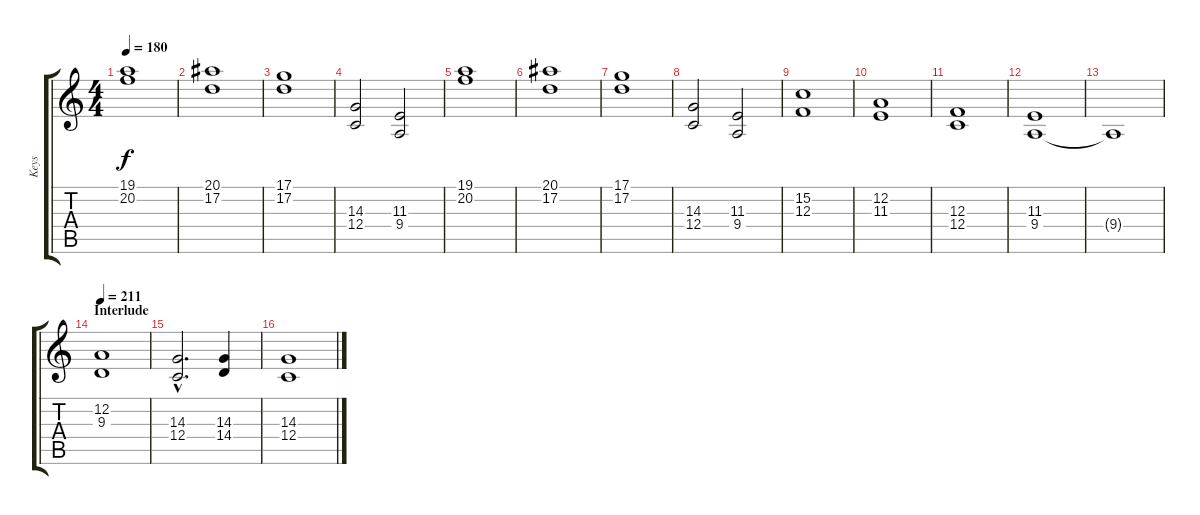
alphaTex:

\track ("Keys" "Keys") {instrument stringensemble1}
\staff {score tabs}
\tuning (D4 A3 F3 C3 G2 D2) {hide}
\ts (4 4)
\tempo 180
\clef g2
\ks c
(19.1 20.2).1{dy f} |
(20.1 17.2).1 |
(17.1 17.2).1 |
(14.3 12.4).2 (11.3 9.4).2 |
(19.1 20.2).1 |
(20.1 17.2).1 |
(17.1 17.2).1 |
(14.3 12.4).2 (11.3 9.4).2 |
(15.2 12.3).1 |
(12.2 11.3).1 |
(12.3 12.4).1 |
(11.3 9.4).1 |
9.4{t}.1 |
\section ("" "Interlude")
\tempo 211
(12.2 9.3).1 |
(14.3{hac} 12.4{hac}).2{d} (14.3 14.4).4 |
(14.3 12.4).1
